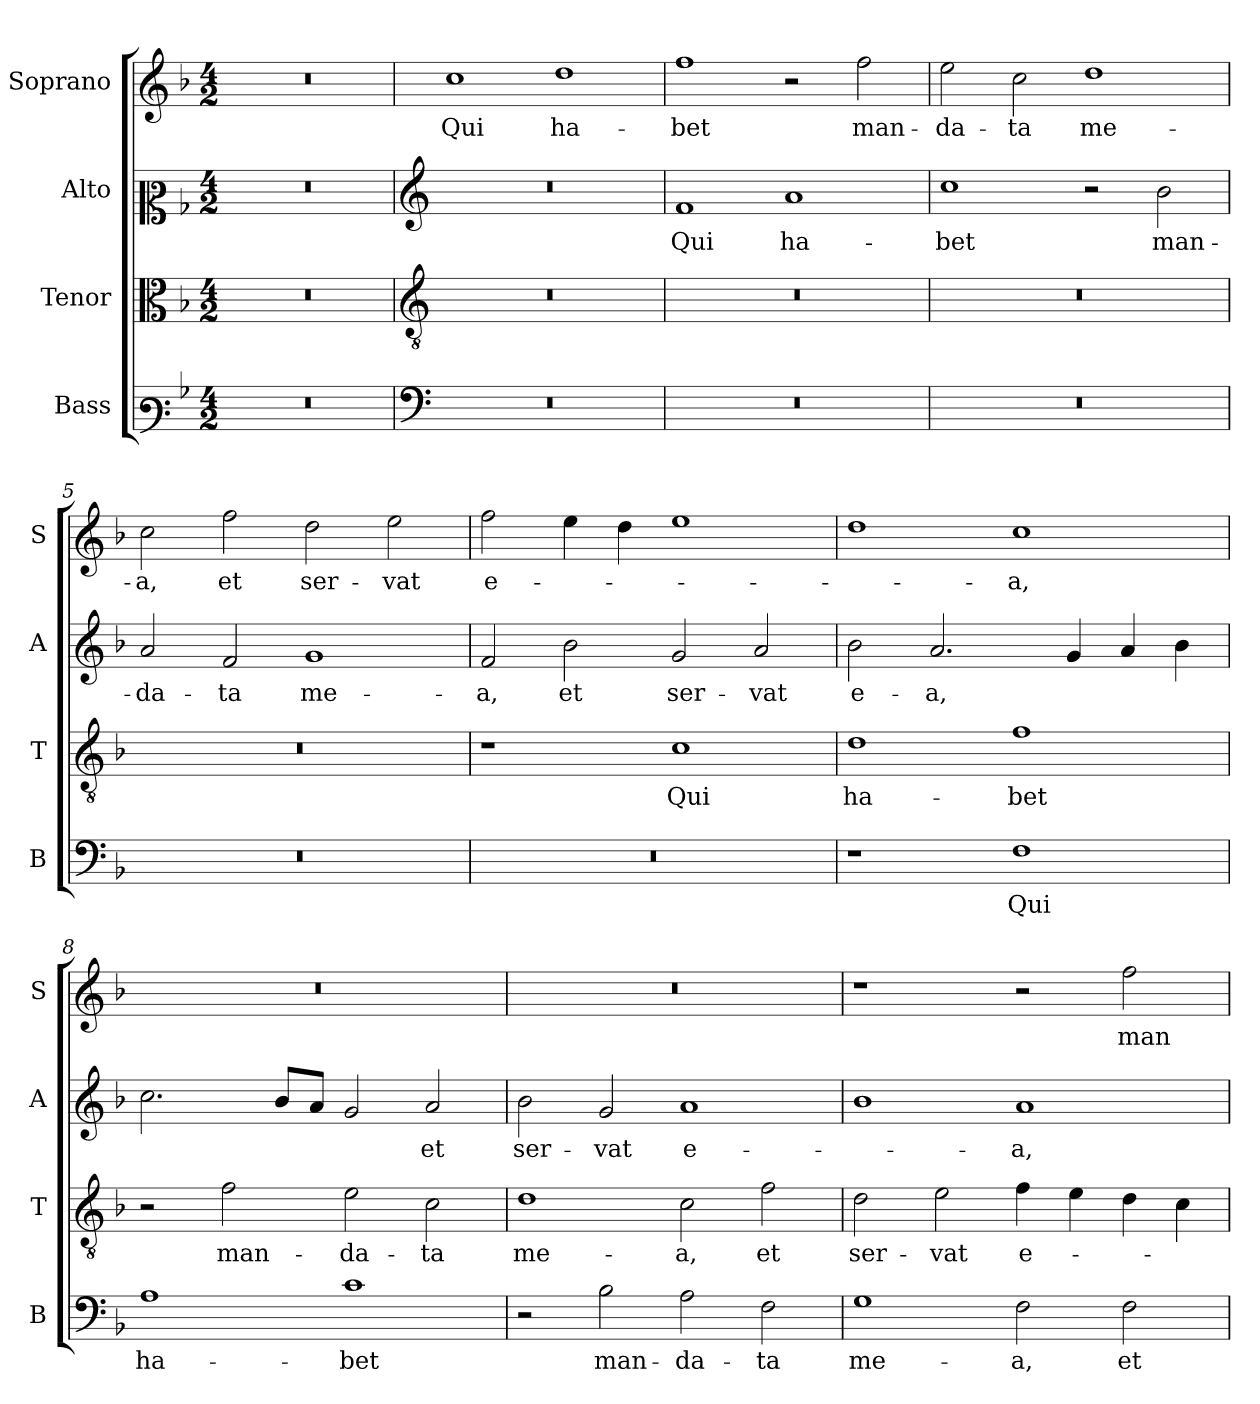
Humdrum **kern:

**kern	**text	**kern	**text	**kern	**text	**kern	**text
*part4	*part4	*part3	*part3	*part2	*part2	*part1	*part1
*staff4	*staff4	*staff3	*staff3	*staff2	*staff2	*staff1	*staff1
*I"Bass	*	*I"Tenor	*	*I"Alto	*	*I"Soprano	*
*I'B	*	*I'T	*	*I'A	*	*I'S	*
*clefF3	*	*clefC3	*	*clefC2	*	*clefG2	*
*k[b-]	*	*k[b-]	*	*k[b-]	*	*k[b-]	*
*F:	*	*F:	*	*F:	*	*F:	*
*M4/2	*	*M4/2	*	*M4/2	*	*M4/2	*
=1	=1	=1	=1	=1	=1	=1	=1
0r	.	0r	.	0r	.	0r	.
=2	=2	=2	=2	=2	=2	=2	=2
*clefF4	*	*clefGv2	*	*clefG2	*	*	*
!	!	!	!	!	!	!	!LO:LY:b
0r	.	0r	.	0r	.	1cc	Qui
!	!	!	!	!	!	!	!LO:LY:b
.	.	.	.	.	.	1dd	ha-
=3	=3	=3	=3	=3	=3	=3	=3
!	!	!	!	!	!LO:LY:b	!	!LO:LY:b
0r	.	0r	.	1f	Qui	1ff	-bet
!	!	!	!	!	!LO:LY:b	!	!
.	.	.	.	1a	ha-	2r	.
!	!	!	!	!	!	!	!LO:LY:b
.	.	.	.	.	.	2ff\	man-
=4	=4	=4	=4	=4	=4	=4	=4
!	!	!	!	!	!LO:LY:b	!	!LO:LY:b
0r	.	0r	.	1cc	-bet	2ee\	-da-
!	!	!	!	!	!	!	!LO:LY:b
.	.	.	.	.	.	2cc\	-ta
!	!	!	!	!	!	!	!LO:LY:b
.	.	.	.	2r	.	1dd	me-
!	!	!	!	!	!LO:LY:b	!	!
.	.	.	.	2b-\	man-	.	.
=5	=5	=5	=5	=5	=5	=5	=5
!	!	!	!	!	!LO:LY:b	!	!LO:LY:b
0r	.	0r	.	2a/	-da-	2cc\	-a,
!	!	!	!	!	!LO:LY:b	!	!LO:LY:b
.	.	.	.	2f/	-ta	2ff\	et
!	!	!	!	!	!LO:LY:b	!	!LO:LY:b
.	.	.	.	1g	me-	2dd\	ser-
!	!	!	!	!	!	!	!LO:LY:b
.	.	.	.	.	.	2ee\	-vat
!!LO:LB:g=z
=6	=6	=6	=6	=6	=6	=6	=6
!	!	!	!	!	!LO:LY:b	!	!LO:LY:b
0r	.	1r	.	2f/	-a,	2ff\	e-
!	!	!	!	!	!LO:LY:b	!	!
.	.	.	.	2b-\	et	4ee\	.
.	.	.	.	.	.	4dd\	.
!	!	!	!LO:LY:b	!	!LO:LY:b	!	!
.	.	1c	Qui	2g/	ser-	1ee	.
!	!	!	!	!	!LO:LY:b	!	!
.	.	.	.	2a/	-vat	.	.
=7	=7	=7	=7	=7	=7	=7	=7
!	!	!	!LO:LY:b	!	!LO:LY:b	!	!
1r	.	1d	ha-	2b-\	e-	1dd	.
!	!	!	!	!	!LO:LY:b	!	!
.	.	.	.	2.a/	-a,	.	.
!	!LO:LY:b	!	!LO:LY:b	!	!	!	!LO:LY:b
1F	Qui	1f	-bet	.	.	1cc	-a,
.	.	.	.	4g/	.	.	.
.	.	.	.	4a/	.	.	.
.	.	.	.	4b-\	.	.	.
=8	=8	=8	=8	=8	=8	=8	=8
!	!LO:LY:b	!	!	!	!	!	!
1A	ha-	2r	.	2.cc\	.	0r	.
!	!	!	!LO:LY:b	!	!	!	!
.	.	2f\	man-	.	.	.	.
.	.	.	.	8b-/L	.	.	.
.	.	.	.	8a/J	.	.	.
!	!LO:LY:b	!	!LO:LY:b	!	!	!	!
1c	-bet	2e\	-da-	2g/	.	.	.
!	!	!	!LO:LY:b	!	!LO:LY:b	!	!
.	.	2c\	-ta	2a/	et	.	.
=9	=9	=9	=9	=9	=9	=9	=9
!	!	!	!LO:LY:b	!	!LO:LY:b	!	!
2r	.	1d	me-	2b-\	ser-	0r	.
!	!LO:LY:b	!	!	!	!LO:LY:b	!	!
2B-\	man-	.	.	2g/	-vat	.	.
!	!LO:LY:b	!	!LO:LY:b	!	!LO:LY:b	!	!
2A\	-da-	2c\	-a,	1a	e-	.	.
!	!LO:LY:b	!	!LO:LY:b	!	!	!	!
2F\	-ta	2f\	et	.	.	.	.
!!LO:LB:g=z
=10	=10	=10	=10	=10	=10	=10	=10
!	!LO:LY:b	!	!LO:LY:b	!	!	!	!
1G	me-	2d\	ser-	1b-	.	1r	.
!	!	!	!LO:LY:b	!	!	!	!
.	.	2e\	-vat	.	.	.	.
!	!LO:LY:b	!	!LO:LY:b	!	!LO:LY:b	!	!
2F\	-a,	4f\	e-	1a	-a,	2r	.
.	.	4e\	.	.	.	.	.
!	!LO:LY:b	!	!	!	!	!	!LO:LY:b
2F\	et	4d\	.	.	.	2ff\	man-
.	.	4c\	.	.	.	.	.
=	=	=	=	=	=	=	=
*-	*-	*-	*-	*-	*-	*-	*-
